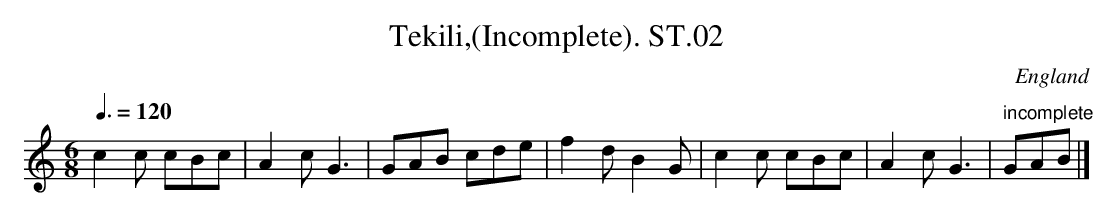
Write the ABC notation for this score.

X:1
T:Tekili,(Incomplete). ST.02
M:6/8
L:1/8
Q:3/8=120
O:England
K:C major
c2c cBc|A2c G3|GAB cde|f2d B2G|c2c cBc|A2cG3|" incomplete"GAB|]
